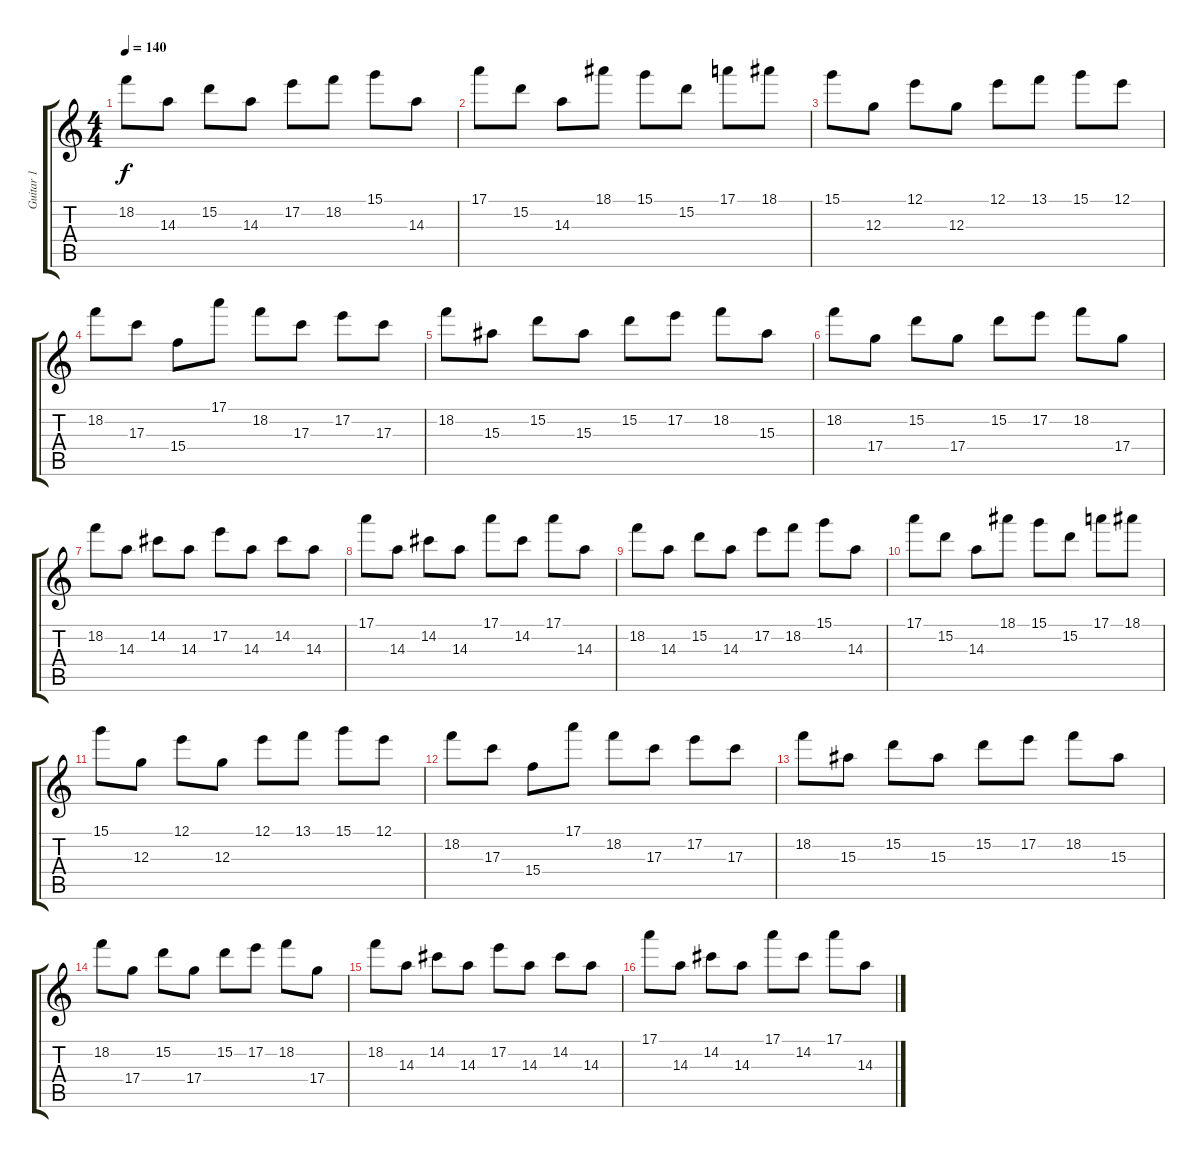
\track ("Guitar 1" "Guitar 1") {instrument electricguitarjazz}
\staff {score tabs}
\tuning (E4 B3 G3 D3 A2 E2) {hide}
\ts (4 4)
\tempo 140
\clef g2
\ks c
18.2.8{dy f} 14.3.8 15.2.8 14.3.8 17.2.8 18.2.8 15.1.8 14.3.8 |
17.1.8 15.2.8 14.3.8 18.1.8 15.1.8 15.2.8 17.1.8 18.1.8 |
15.1.8 12.3.8 12.1.8 12.3.8 12.1.8 13.1.8 15.1.8 12.1.8 |
18.2.8 17.3.8 15.4.8 17.1.8 18.2.8 17.3.8 17.2.8 17.3.8 |
18.2.8 15.3.8 15.2.8 15.3.8 15.2.8 17.2.8 18.2.8 15.3.8 |
18.2.8 17.4.8 15.2.8 17.4.8 15.2.8 17.2.8 18.2.8 17.4.8 |
18.2.8 14.3.8 14.2.8 14.3.8 17.2.8 14.3.8 14.2.8 14.3.8 |
17.1.8 14.3.8 14.2.8 14.3.8 17.1.8 14.2.8 17.1.8 14.3.8 |
18.2.8 14.3.8 15.2.8 14.3.8 17.2.8 18.2.8 15.1.8 14.3.8 |
17.1.8 15.2.8 14.3.8 18.1.8 15.1.8 15.2.8 17.1.8 18.1.8 |
15.1.8 12.3.8 12.1.8 12.3.8 12.1.8 13.1.8 15.1.8 12.1.8 |
18.2.8 17.3.8 15.4.8 17.1.8 18.2.8 17.3.8 17.2.8 17.3.8 |
18.2.8 15.3.8 15.2.8 15.3.8 15.2.8 17.2.8 18.2.8 15.3.8 |
18.2.8 17.4.8 15.2.8 17.4.8 15.2.8 17.2.8 18.2.8 17.4.8 |
18.2.8 14.3.8 14.2.8 14.3.8 17.2.8 14.3.8 14.2.8 14.3.8 |
17.1.8 14.3.8 14.2.8 14.3.8 17.1.8 14.2.8 17.1.8 14.3.8
